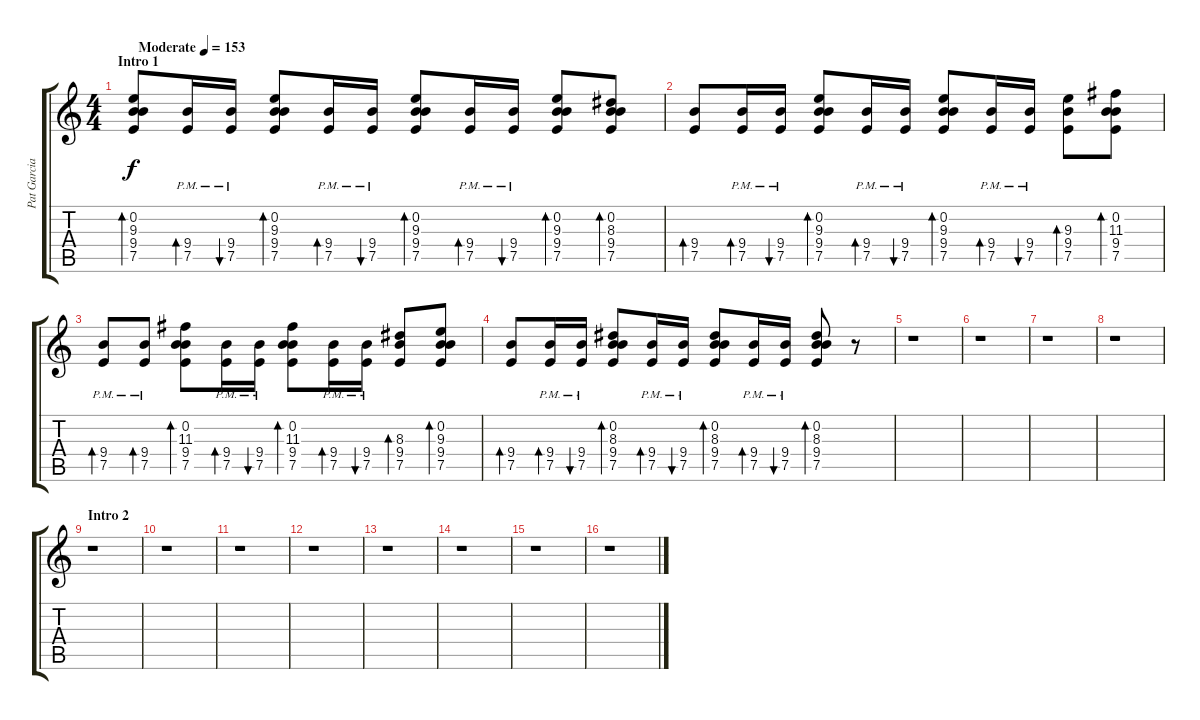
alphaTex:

\track ("Pat Garcia" "Pat Garcia") {instrument electricguitarjazz}
\staff {score tabs}
\tuning (E4 B3 G3 D3 A2 D2) {hide}
\ts (4 4)
\section ("" "Intro 1")
\tempo (153 "Moderate")
\clef g2
\ks c
(0.2 9.3 9.4 7.5).8{bd 120 dy f instrument electricguitarjazz} (9.4{pm} 7.5{pm}).16{bd 120} (9.4{pm} 7.5{pm}).16{bu 120} (0.2 9.3 9.4 7.5).8{bd 120} (9.4{pm} 7.5{pm}).16{bd 120} (9.4{pm} 7.5{pm}).16{bu 120} (0.2 9.3 9.4 7.5).8{bd 120} (9.4{pm} 7.5{pm}).16{bd 120} (9.4{pm} 7.5{pm}).16{bu 120} (0.2 9.3 9.4 7.5).8{bd 120} (0.2 8.3 9.4 7.5).8{bd 120} |
(9.4 7.5).8{bd 120} (9.4{pm} 7.5{pm}).16{bd 120} (9.4{pm} 7.5{pm}).16{bu 120} (0.2 9.3 9.4 7.5).8{bd 120} (9.4{pm} 7.5{pm}).16{bd 120} (9.4{pm} 7.5{pm}).16{bu 120} (0.2 9.3 9.4 7.5).8{bd 120} (9.4{pm} 7.5{pm}).16{bd 120} (9.4{pm} 7.5{pm}).16{bu 120} (9.3 9.4 7.5).8{bd 120} (0.2 11.3 9.4 7.5).8{bd 120} |
(9.4{pm} 7.5).8{bd 120} (9.4{pm} 7.5).8{bd 120} (0.2 11.3 9.4 7.5).8{bd 120} (9.4{pm} 7.5{pm}).16{bd 120} (9.4{pm} 7.5{pm}).16{bu 120} (0.2 11.3 9.4 7.5).8{bd 120} (9.4{pm} 7.5{pm}).16{bd 120} (9.4{pm} 7.5{pm}).16{bu 120} (8.3 9.4 7.5).8{bd 120} (0.2 9.3 9.4 7.5).8{bd 120} |
(9.4 7.5).8{bd 120} (9.4{pm} 7.5{pm}).16{bd 120} (9.4{pm} 7.5{pm}).16{bu 120} (0.2 8.3 9.4 7.5).8{bd 120} (9.4{pm} 7.5{pm}).16{bd 120} (9.4{pm} 7.5{pm}).16{bu 120} (0.2 8.3 9.4 7.5).8{bd 120} (9.4{pm} 7.5{pm}).16{bd 120} (9.4{pm} 7.5{pm}).16{bu 120} (0.2 8.3 9.4 7.5).8{bd 120} r.8 |
r.1 |
r.1 |
r.1 |
r.1 |
\section ("" "Intro 2")
r.1 |
r.1 |
r.1 |
r.1 |
r.1 |
r.1 |
r.1 |
r.1
